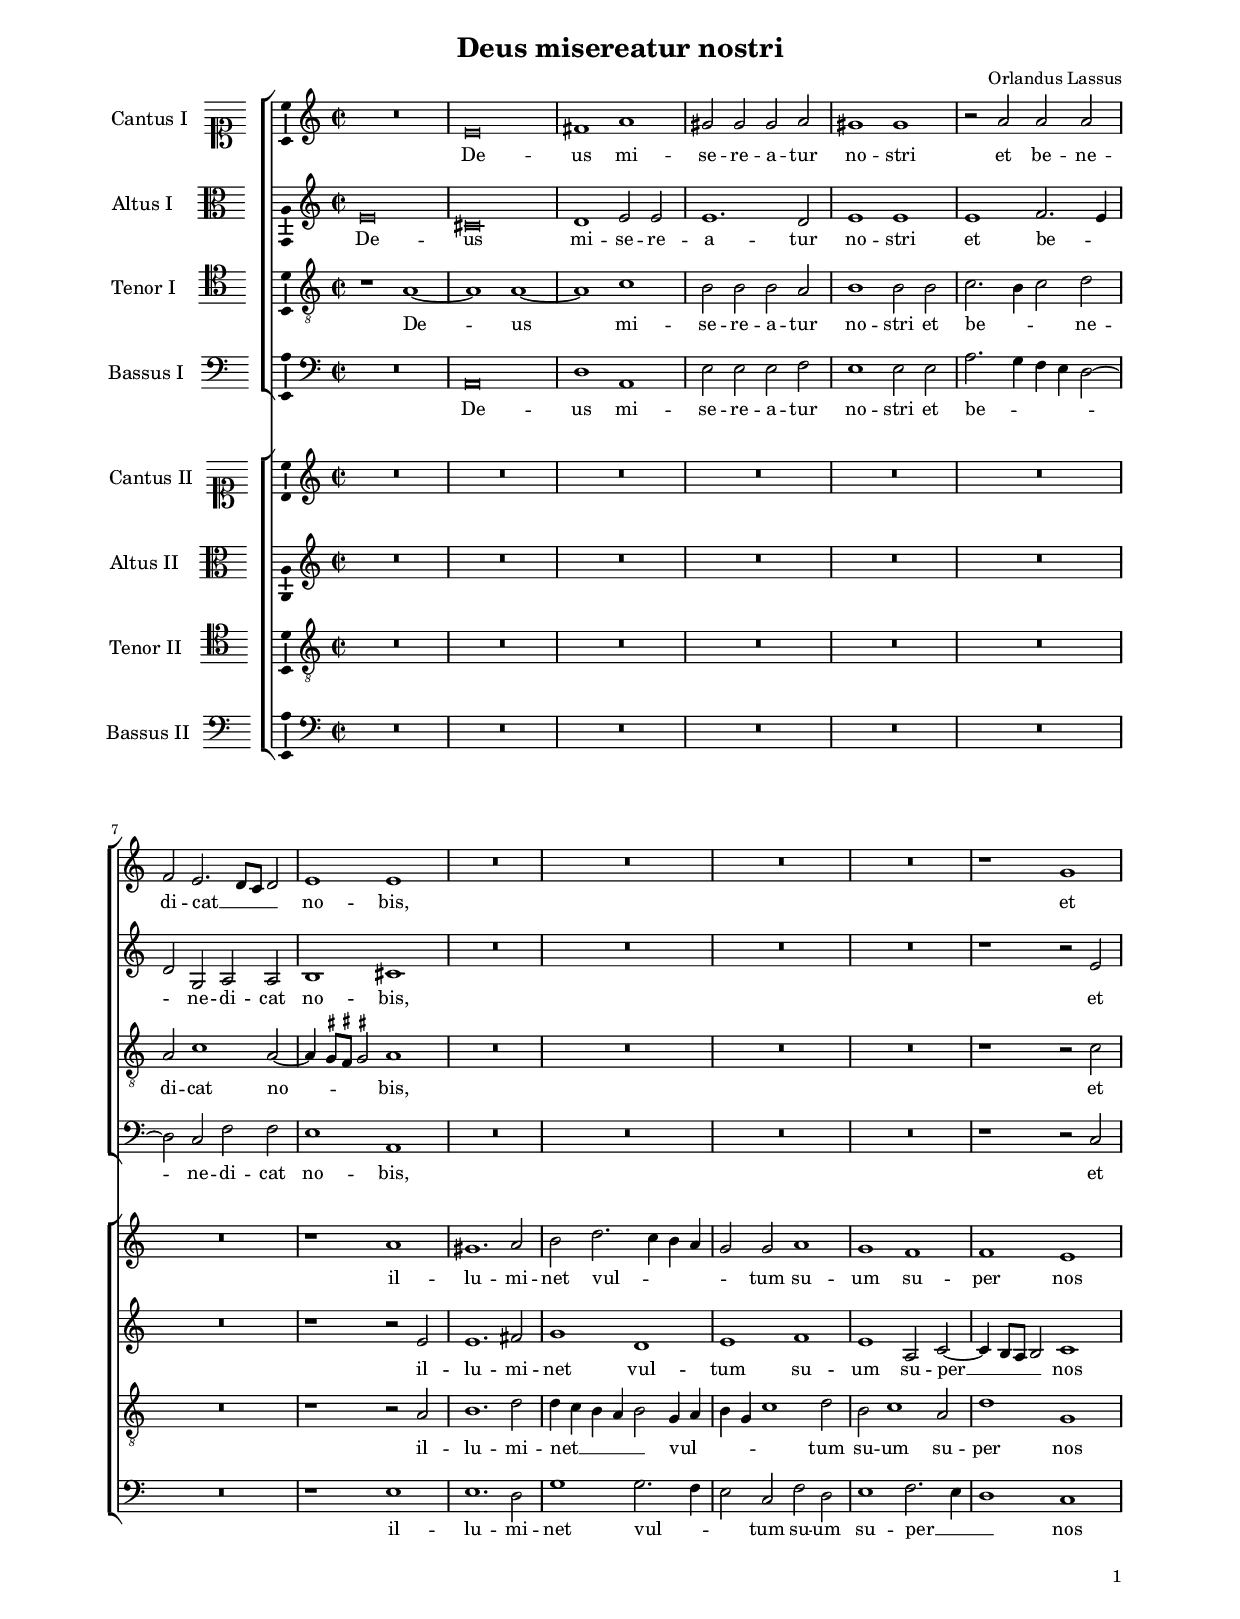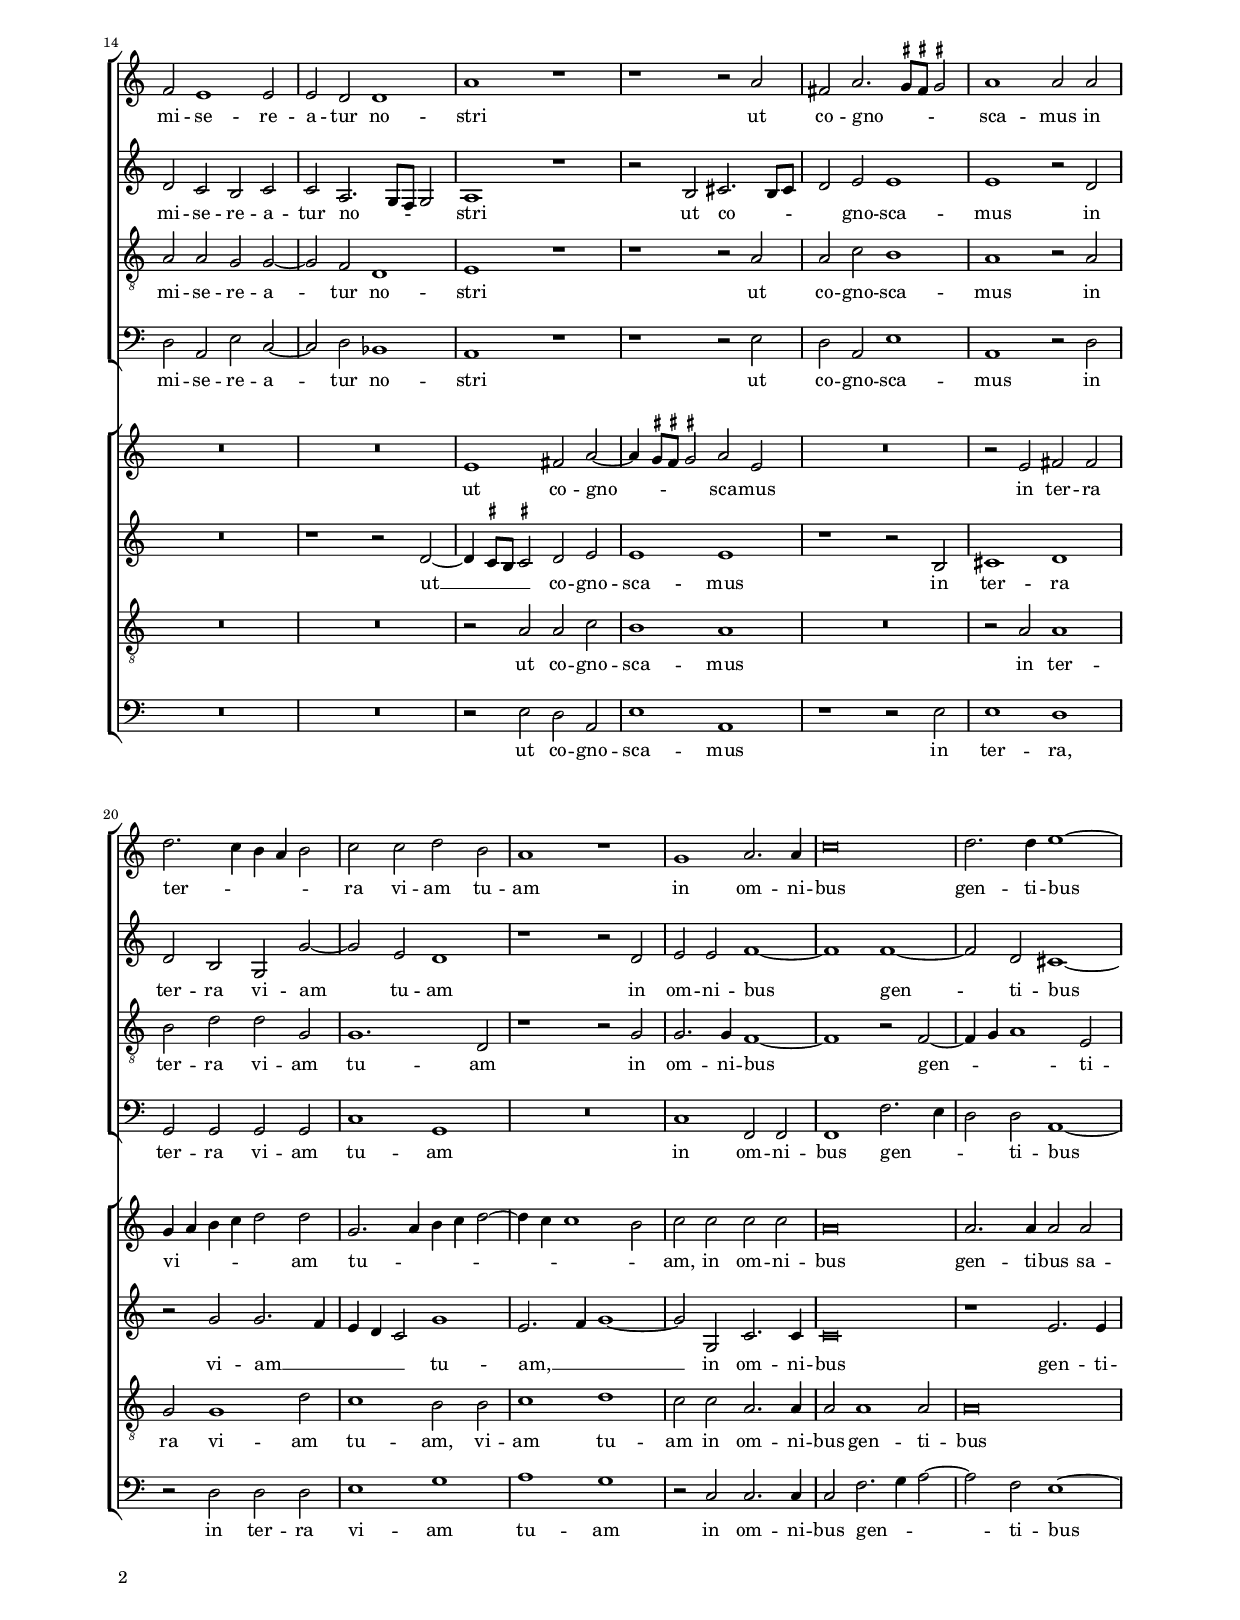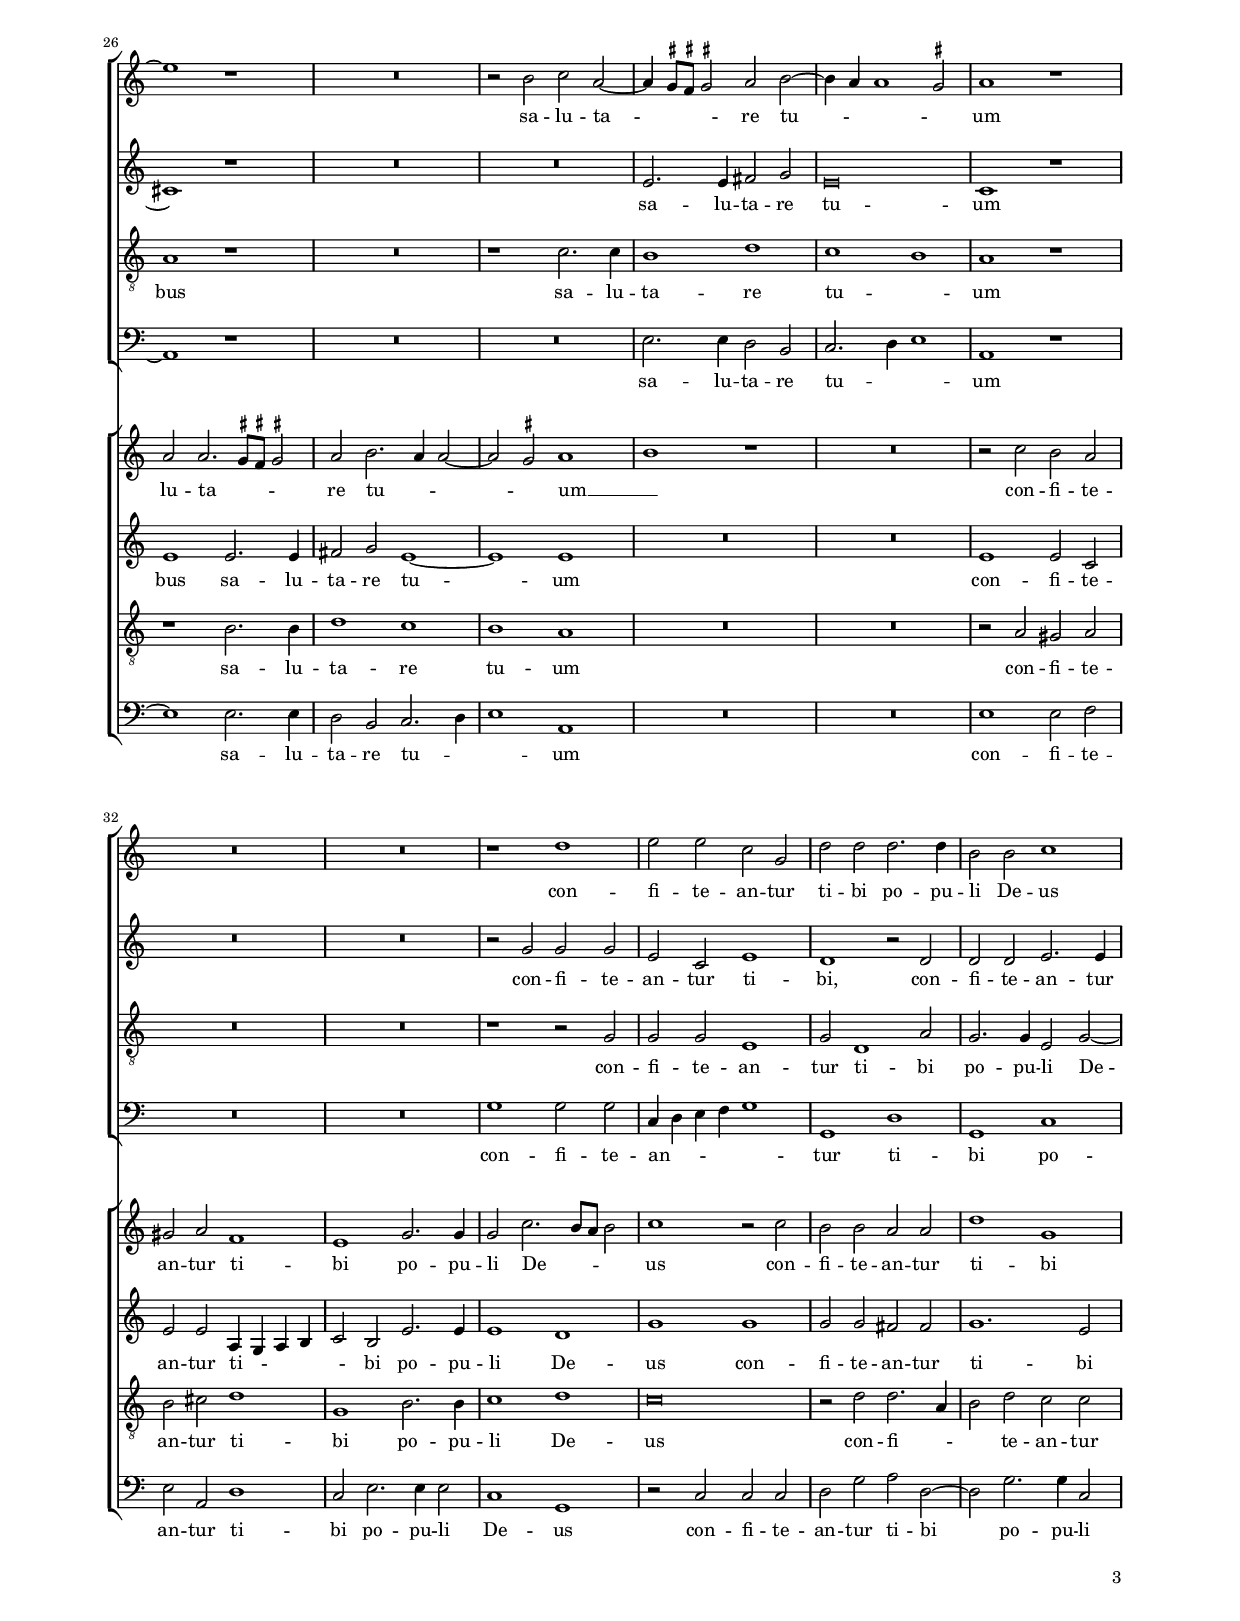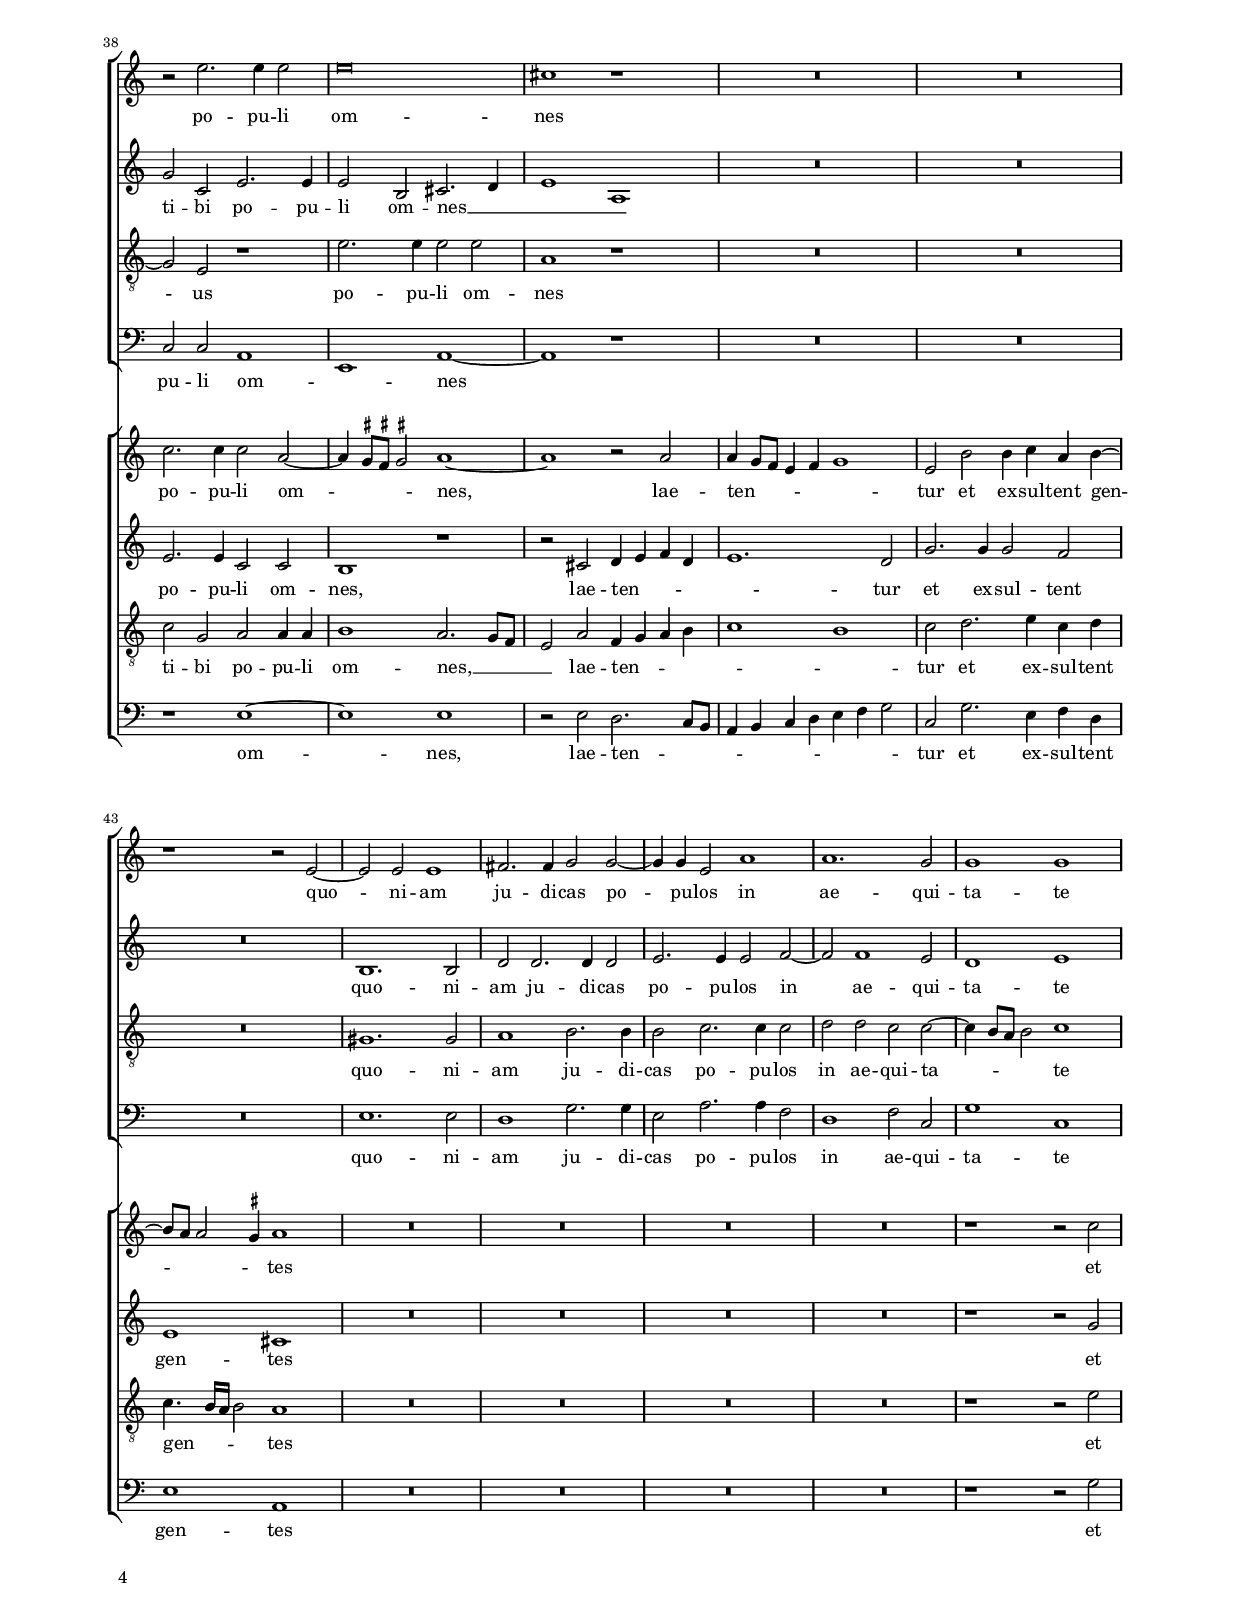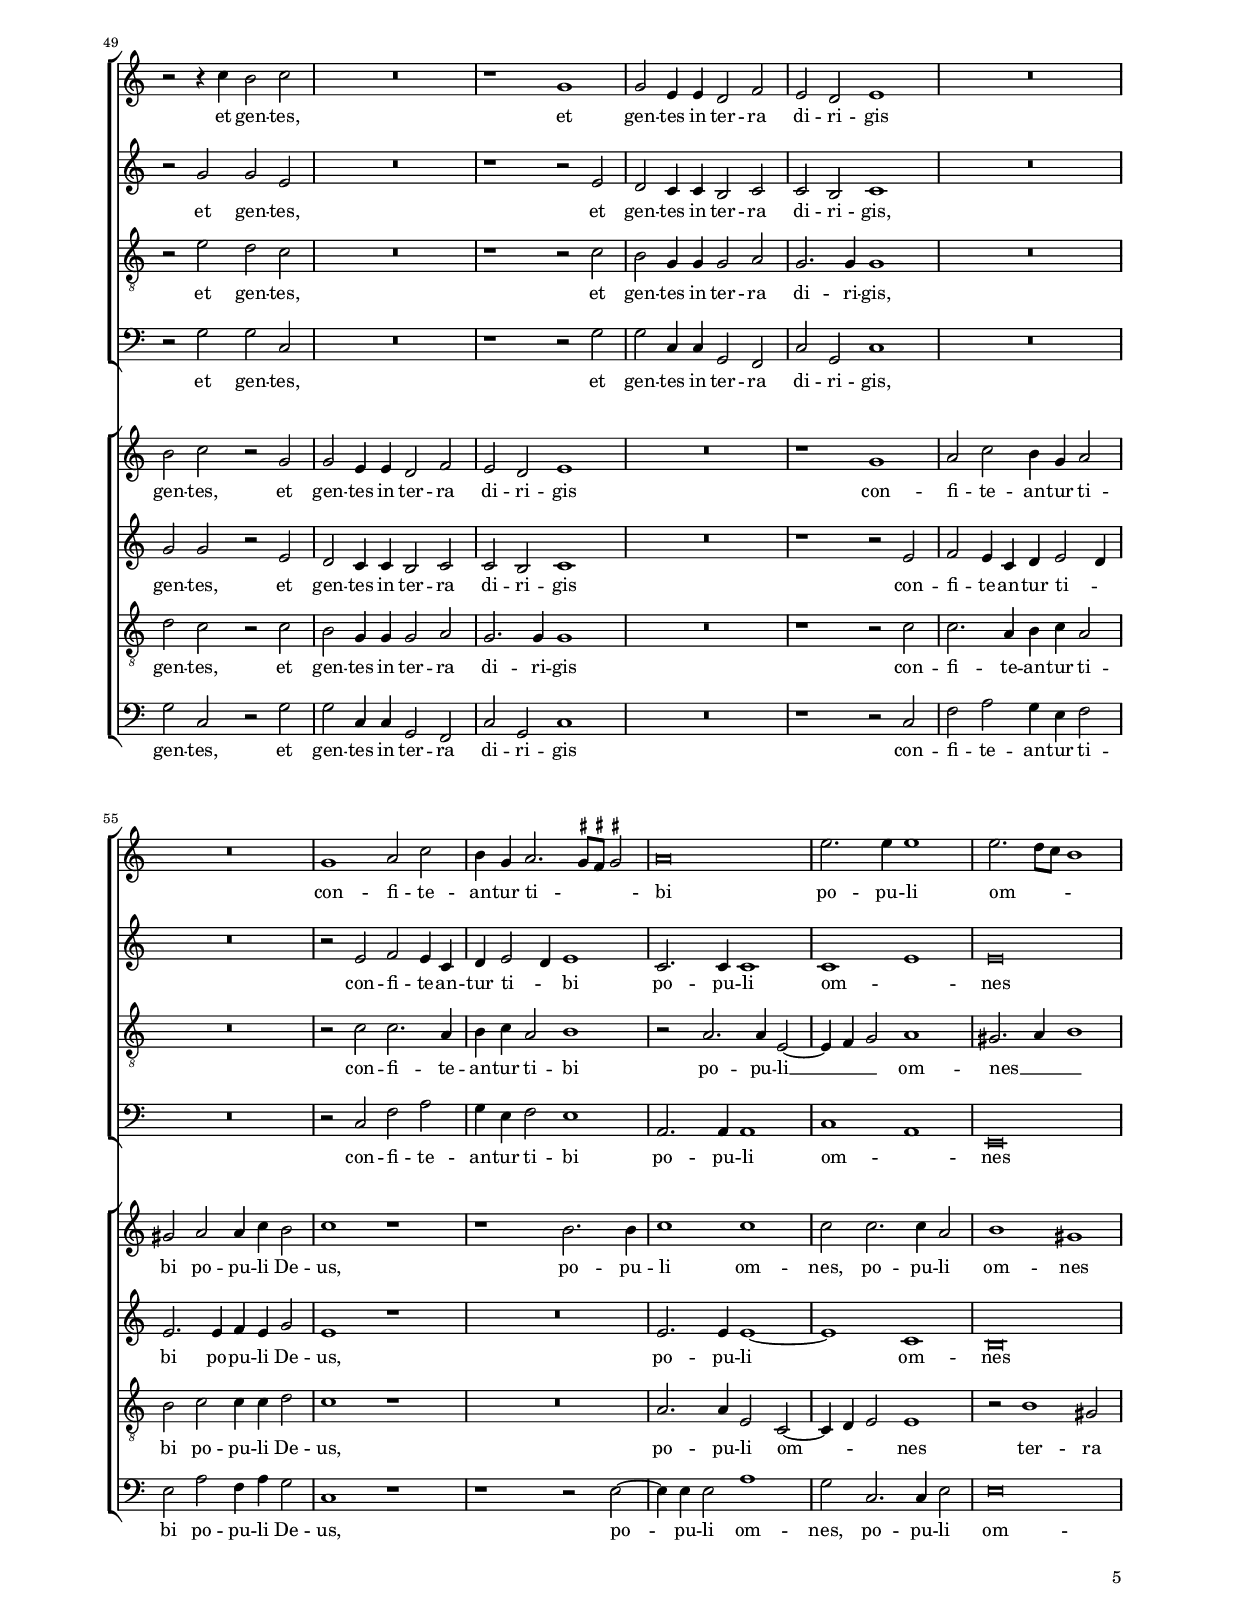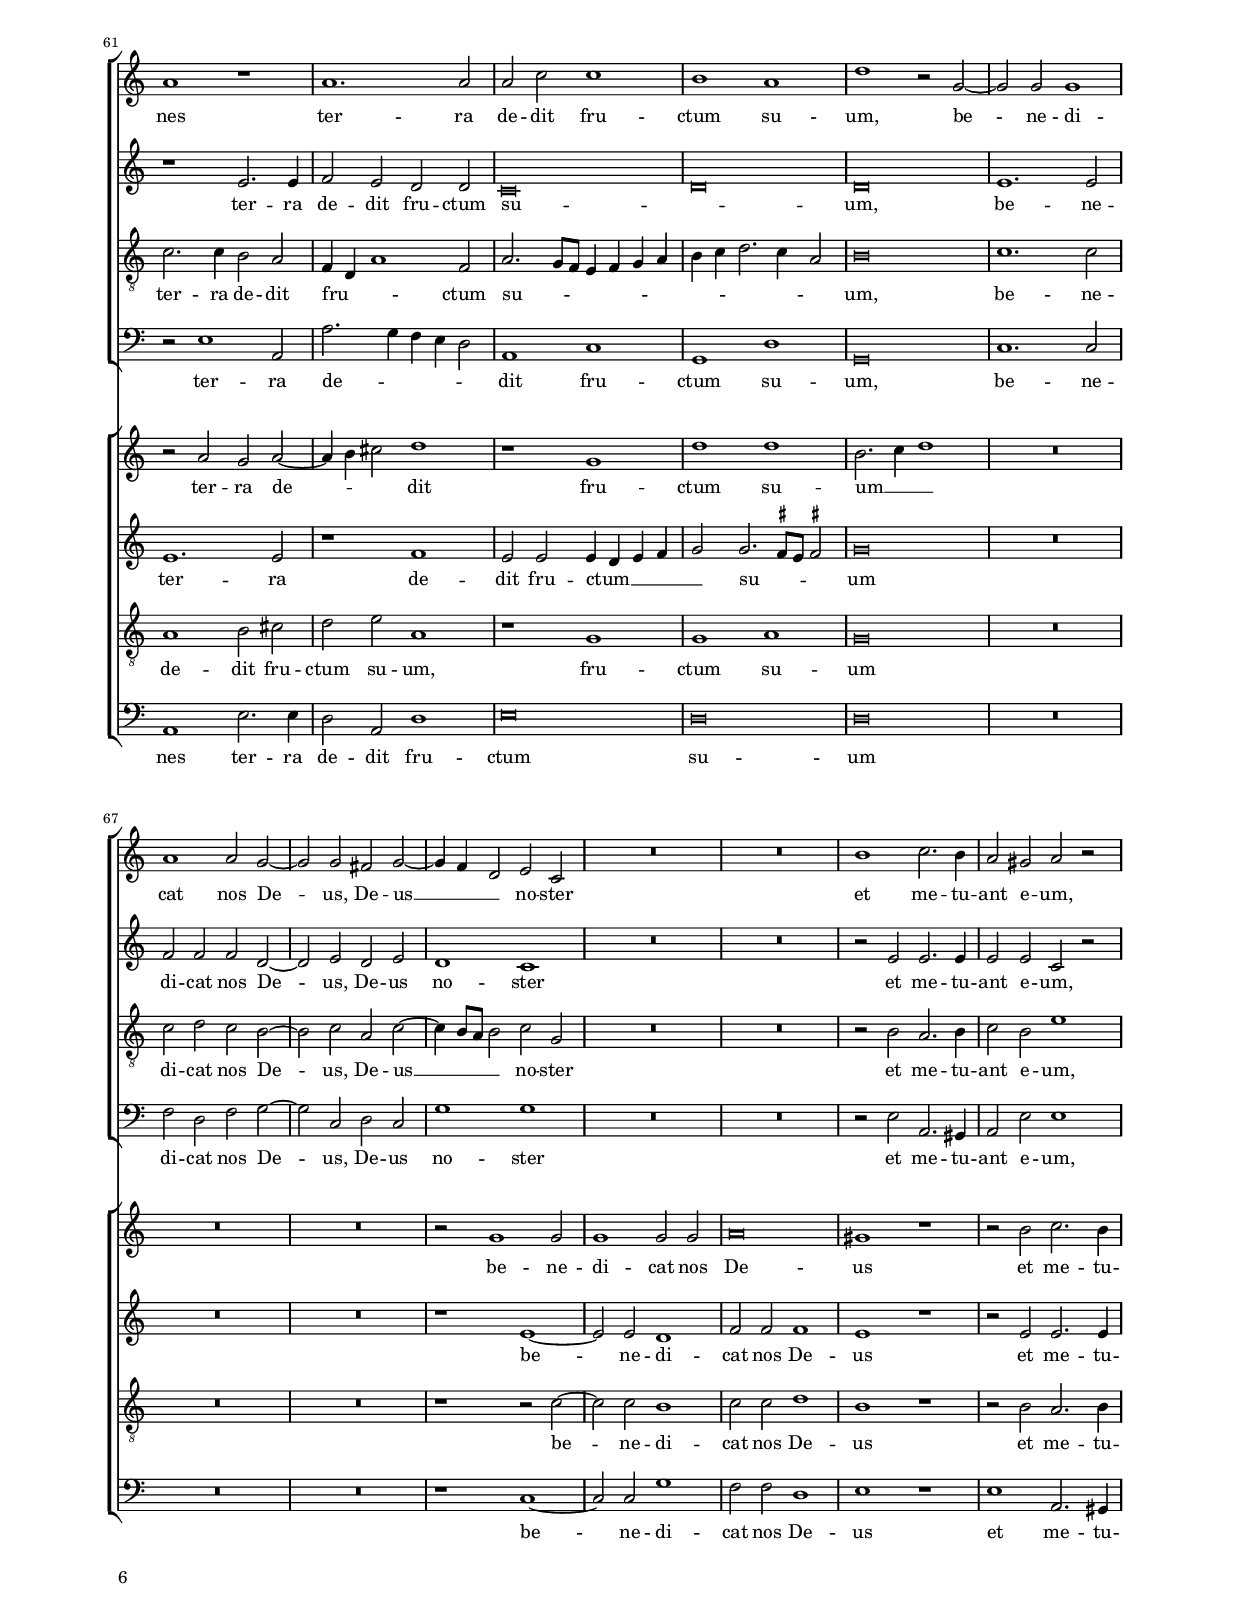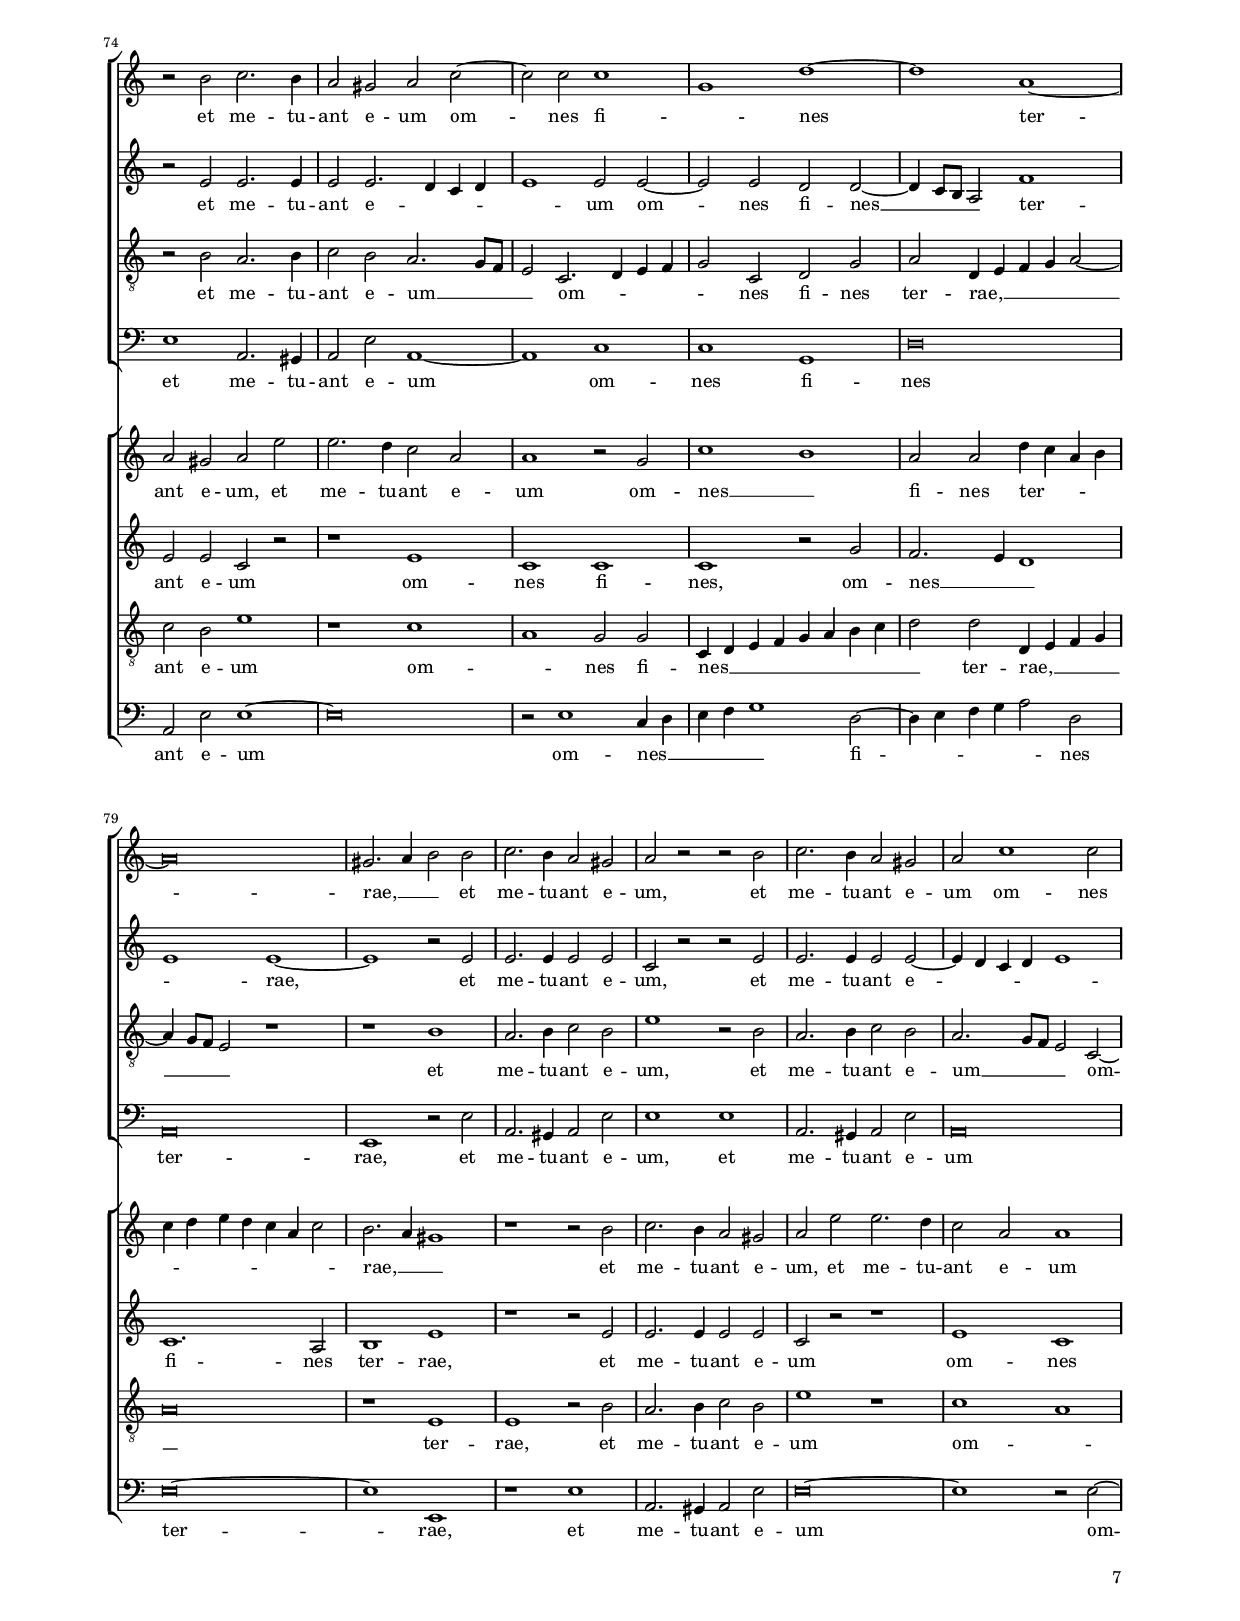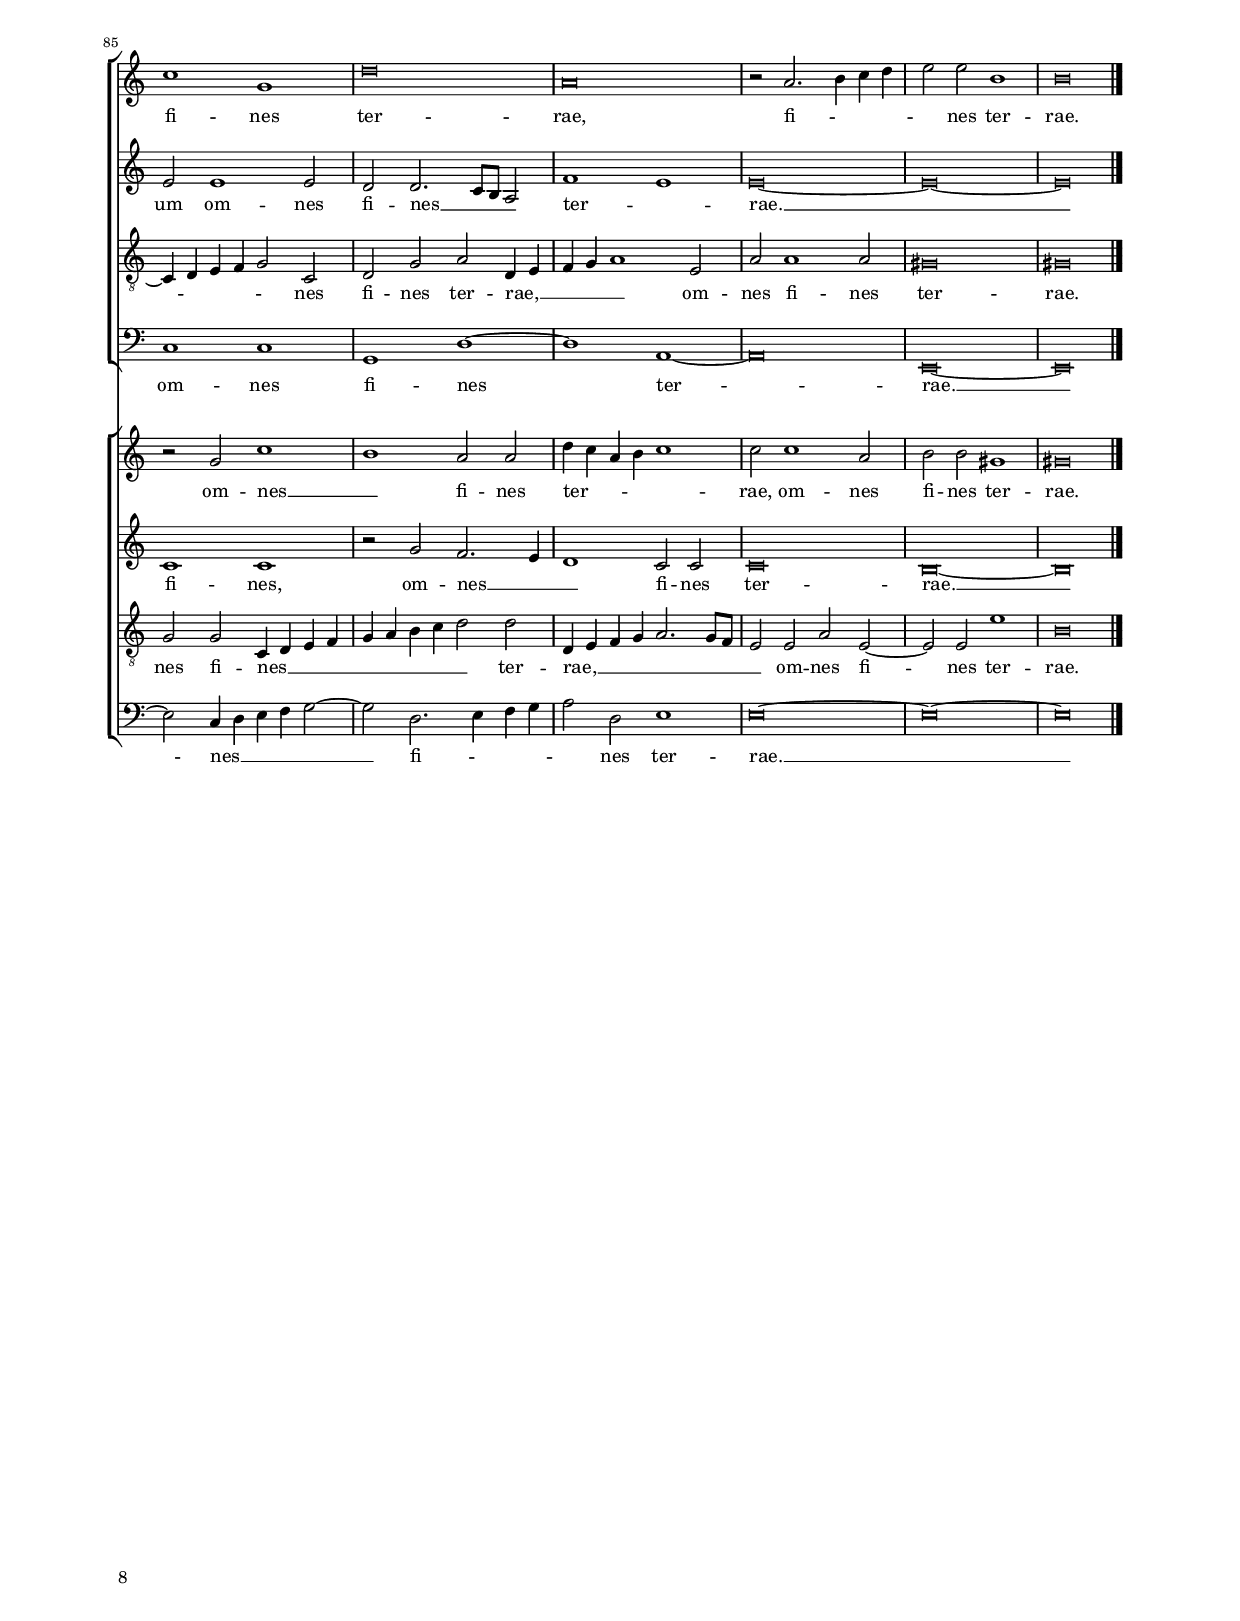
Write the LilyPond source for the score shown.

\header 
{
	title="Deus misereatur nostri"
	composer="Orlandus Lassus"
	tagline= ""
}

\version "2.22.0"
\include "deutsch.ly"
#(set-global-staff-size 15)
% #(set-default-paper-size "letter")
#(ly:set-option 'point-and-click #f)


\paper
	{
	top-margin = 2 \cm
	bottom-margin = 1.4 \cm
	left-margin = 2 \cm
	right-margin = 2 \cm
	print-page-number = ##f
	ragged-bottom = ##f
	ragged-last-bottom = ##t
%   systems-per-page = 2
%   page-count = 6
	system-system-spacing = #'((basic-distance . 18) (minimum-distance . 14) (padding . 7) (strechability . 250))
    oddFooterMarkup=\markup   \fill-line { "" \fromproperty #'page:page-number-string }
    evenFooterMarkup=\markup  \fill-line { \fromproperty #'page:page-number-string "" }
    last-bottom-spacing = #'((basic-distance . 12) (minimum-distance . 7) (padding . 4))
	}


global =  
	{
	\key c \major
	\time 2/2 \set Score.measureLength = #(ly:make-moment 2/1)
    \set Score.tempoHideNote = ##t
    \tempo 2 = 90
    \skip 1*2*90 \bar "|."
	}

	ficta = { \once \set suggestAccidentals = ##t }
	
	forget = #(define-music-function (music) (ly:music?) #{
	\accidentalStyle forget
	$music
	\accidentalStyle default
	#})

	
incipitcantusprimus = \markup { \score {
	{
	\set Staff.instrumentName = \markup { \fontsize #1 "Cantus I" }
	\key c \major
	\clef soprano
	s4 \bar ""
	}
	\layout  {
	raggedright = ##t
	indent = 1.8 \cm
	line-width = 2.6\cm
	\context { \Staff \remove Time_signature_engraver }
	\override Staff.Clef.Y-extent = #'(0 . 0)
	}} \hspace #1 }
      
incipitaltusprimus = \markup { \score {
	{
	\set Staff.instrumentName = \markup { \fontsize #1 "Altus I" }
	\key c \major
	\clef alto
	s4 \bar ""
	}
	\layout  {
	raggedright = ##t
	indent = 1.8 \cm
	line-width = 2.6\cm
	\context { \Staff \remove Time_signature_engraver }
	\override Staff.Clef.Y-extent = #'(0 . 0)
	}} \hspace #1 }
      
incipittenorprimus = \markup { \score {
	{
	\set Staff.instrumentName = \markup { \fontsize #1 "Tenor I" }
	\key c \major
	\clef tenor
	s4 \bar ""
	}
	\layout  {
	raggedright = ##t
	indent = 1.8 \cm
	line-width = 2.6\cm
	\context { \Staff \remove Time_signature_engraver }
	\override Staff.Clef.Y-extent = #'(0 . 0)
	}} \hspace #1 }


incipitbassusprimus = \markup { \score {
	{
	\set Staff.instrumentName = \markup { \fontsize #1 "Bassus I" }
	\key c \major
	\clef bass
	s4 \bar ""
	}
	\layout  {
	raggedright = ##t
	indent = 1.8 \cm
	line-width = 2.6\cm
	\context { \Staff \remove Time_signature_engraver }
	\override Staff.Clef.Y-extent = #'(0 . 0)
	}} \hspace #1 }

incipitcantussecundus = \markup { \score {
	{
	\set Staff.instrumentName = \markup { \fontsize #1 "Cantus II" }
	\key c \major
	\clef soprano
	s4 \bar ""
	}
	\layout  {
	raggedright = ##t
	indent = 1.8 \cm
	line-width = 2.6\cm
	\context { \Staff \remove Time_signature_engraver }
	\override Staff.Clef.Y-extent = #'(0 . 0)
	}} \hspace #1 }


incipitaltussecundus = \markup { \score {
	{
	\set Staff.instrumentName = \markup { \fontsize #1 "Altus II" }
	\key c \major
	\clef alto
	s4 \bar ""
	}
	\layout  {
	raggedright = ##t
	indent = 1.8 \cm
	line-width = 2.6\cm
	\context { \Staff \remove Time_signature_engraver }
	\override Staff.Clef.Y-extent = #'(0 . 0)
	}} \hspace #1 }


incipittenorsecundus = \markup { \score {
	{
	\set Staff.instrumentName = \markup { \fontsize #1 "Tenor II" }
	\key c \major
	\clef tenor
	s4 \bar ""
	}
	\layout  {
	raggedright = ##t
	indent = 1.8 \cm
	line-width = 2.6\cm
	\context { \Staff \remove Time_signature_engraver }
	\override Staff.Clef.Y-extent = #'(0 . 0)
	}} \hspace #1 }	


incipitbassussecundus = \markup { \score {
	{
	\set Staff.instrumentName = \markup { \fontsize #1 "Bassus II" }
	\key c \major
	\clef bass
	s4 \bar ""
	}
	\layout  {
	raggedright = ##t
	indent = 1.8 \cm
	line-width = 2.6\cm
	\context { \Staff \remove Time_signature_engraver }
	\override Staff.Clef.Y-extent = #'(0 . 0)
	}} \hspace #1 }

cantusprimus =  \relative c''
	{
	R\breve
	e,\breve
	fis1 a
	gis2 gis gis a
%5
	gis1 gis |
	r2 a a a
	f2 e2. d8 c d2
	e1 e
	R\breve
%10
	R\breve |
	R\breve
	R\breve
	r1 g
	f2 e1 e2
%15
	e2 d d1 |
        a'1 r
	r1 r2 a
	fis2 a2. \ficta gis8 \ficta fis! \ficta gis!2
	a1 a2 a
%20
	d2. c4 h a h2 |
	c2 c d h
	a1 r
	g1 a2. a4
	c\breve
%25
	d2.d4 e1~ |
	e1 r
	R\breve
	r2 h c a~
	a4 \ficta gis8 \ficta fis \ficta gis!2 a h~
%30
	h4 a a1 \ficta gis2 |
	a1 r
	R\breve
	R\breve
	r1 d
%35
	e2 e c g |
	d'2 d d2. d4
	h2 h c1
	r2 e2. e4 e2
	e\breve
%40
	cis1 r |
	R\breve
	R\breve
	r1 r2 e,~
	e2 e e1
%45
	fis2. fis4 g2 g~ |
	g4 g e2 a1
	a1. g2
	g1 g
	r2 r4 c h2 c
%50
	R\breve |
	r1 g
	g2 e4 e d2 f
	e2 d e1
	R\breve
%55
	R\breve |
	g1 a2 c
	h4 g a2. \ficta gis8 \ficta fis \ficta gis!2
	a\breve
	e'2. e4 e1
%60
	e2. d8 c h1 |
	a1 r
	a1. a2
	a2 c c1
	h1 a
%65
	d1 r2 g,~ |
	g2 g g1
	a1 a2 g~
	g2 g fis g~
	g4 f d2 e c
%70
	R\breve |
	R\breve
	h'1 c2. h4
	a2 gis a r
	r2 h c2. h4
%75
	a2 gis a c~ |
	c2 c c1
	g1 d'~
	d1 a~
	a\breve
%80
	gis2. a4 h2 h |
	c2. h4 a2 gis
	a2 r r h
	c2. h4 a2 gis
	a2 c1 c2
%85
	c1 g |
	d'\breve
	a\breve
	r2 a2. h4 c d
	e2 e h1
%90
	h\breve |
	}

altusprimus =  \relative c' 
        {
	e\breve
	cis\breve
	d1 e2 e
	e1. d2
%5
	e1 e |
	e1 f2. e4
	d2 g, a a
	h1 cis
	R\breve
%10
	R\breve |
	R\breve
	R\breve
	r1 r2 e
	d2 c h c
%15
	c2 a2. g8 f g2 |
	a1 r
	r2 h cis2. h8 cis
	d2 e e1
	e1 r2 d
%20
	d2 h g g'~ |
	g2 e d1
	r1 r2 d
	e2 e f1~
	f1 f~
%25
	f2 d cis1~ |
	cis1 r
	R\breve
	R\breve
	e2. e4 fis2 g
%30
	e\breve |
	c1 r
	R\breve
	R\breve
	r2 g' g g
%35
	e2 c e1 |
	d1 r2 d
	d2 d e2. e4
	g2 c, e2. e4
	e2 h cis2. d4
%40
	e1 a, |
	R\breve
	R\breve
	R\breve
	h1. h2
%45
	d2 d2. d4 d2 |
	e2. e4 e2 f~
	f2 f1 e2
	d1 e
	r2 g g e
%50
	R\breve |
	r1 r2 e
	d2 c4 c h2 c
	c2 h c1
	R\breve
%55
	R\breve |
	r2 e f e4 c
	d4 e2 d4 e1
	c2. c4 c1
	c1 e
%60
	e\breve |
	r1 e2. e4
	f2 e d d
	c\breve
	d\breve
%65
	d\breve |
	e1. e2
	f2 f f d~
	d2 e d e
	d1 c
%70
	R\breve |
	R\breve
	r2 e e2. e4
	e2 e c r
	r2 e e2. e4
%75
	e2 e2. d4 c d |
	e1 e2 e~
	e2 e d d~
	d4 c8 h a2 f'1
	e1 e~
%80
	e1 r2 e |
	e2. e4 e2 e
	c2 r r e
	e2. e4 e2 e~
	e4 d c d e1
%85
	e2 e1 e2 |
	d2 d2. c8 h a2
	f'1 e
	e\breve~
	e\breve~
%90
	e\breve |
	}

tenorprimus =  \relative c' 
	{
	r1 a~
	a1 a~
	a1 c
	h2 h h a
%5
	h1 h2 h |
	c2. h4 c2 d
	a2 c1 a2~
	a4 \ficta gis8 \ficta fis \ficta gis!2 a1
	R\breve
%10
	R\breve |
	R\breve
	R\breve
	r1 r2 c
	a2 a g g~
%15
	g2 f d1 |
	e1 r
	r1 r2 a
	a2 c h1
	a1 r2 a
%20
	h2 d d g, |
	g1. d2
	r1 r2 g
	g2. g4 f1~
	f1 r2 f~
%25
	f4 g a1 e2 |
	a1 r
	R\breve
	r1 c2. c4
	h1 d
%30
	c1 h |
	a1 r
	R\breve
	R\breve
	r1 r2 g
%35
	g2 g e1 |
	g2 d1 a'2
	g2. g4 e2 g~
	g2 e r1
        e'2. e4 e2 e
%40
	a,1 r |
	R\breve
	R\breve
	R\breve
	gis1. gis2
%45
	a1 h2. h4 |
	h2 c2. c4 c2
	d2 d c c~
	c4 h8 a h2 c1
	r2 e d c
%50
	R\breve |
	r1 r2 c
	h2 g4 g g2 a
	g2. g4 g1
	R\breve
%55
	R\breve |
	r2 c c2. a4
	h4 c a2 h1
	r2 a2. a4 e2~
	e4 f g2 a1
%60
	gis2. a4 h1 |
	c2. c4 h2 a
	f4 d a'1 f2
	a2. g8 f e4 f g a
	h4 c d2. c4 a2
%65
	h\breve |
	c1. c2
	c2 d c h~
	h2 c a c~
	c4 h8 a h2 c g
%70
	R\breve |
	R\breve
	r2 h a2. h4
	c2 h e1
	r2 h a2. h4
%75
	c2 h a2. g8 f |
	e2 c2. d4 e f
	g2 c, d g
	a2 d,4 e f g a2~
	a4 g8 f e2 r1
%80
	r1 h' |
	a2. h4 c2 h
	e1 r2 h
	a2. h4 c2 h
	a2. g8 f e2 c~
%85
	c4 d e f g2 c, |
	d2 g a d,4 e
	f4 g a1 e2
	a2 a1 a2
	gis\breve
%90
	gis\breve |
	}

bassusprimus  =  \relative c 
	{
	R\breve
	a\breve
	d1 a
	e'2 e e f
%5
	e1 e2 e |
	a2. g4 f e d2~
	d2 c f f
	e1 a,
	R\breve
%10
	R\breve |
	R\breve
	R\breve
	r1 r2 c
	d2 a e' c~
%15
	c2 d b1 |
	a1 r
	r1 r2 e'
	d2 a e'1
	a,1 r2 d
%20
	g,2 g g g |
	c1 g
	R\breve
	c1 f,2 f
	f1 f'2. e4
%25
	d2 d a1~ |
	a1 r
	R\breve
	R\breve
	e'2. e4 d2 h
%30
	c2. d4 e1 |
	a,1 r
	R\breve
	R\breve
	g'1 g2 g
%35
	c,4 d e f g1 |
	g,1 d'
	g,1 c
	c2 c a1
	e1 a~
%40
	a1 r |
	R\breve
	R\breve
	R\breve
	e'1. e2
%45
	d1 g2. g4 |
	e2 a2. a4 f2
	d1 f2 c
	g'1 c,
	r2 g' g c,
%50
	R\breve |
	r1 r2 g'
	g2 c,4 c g2 f
	c'2 g c1
	R\breve
%55
	R\breve |
	r2 c f a
	g4 e f2 e1
	a,2. a4 a1
	c1 a
%60
	e\breve |
	r2 e'1 a,2
	a'2. g4 f e d2
	a1 c
	g1 d'
%65
	g,\breve |
	c1. c2
	f2 d f g~
	g2 c, d c
	g'1 g
%70
	R\breve |
	R\breve
	r2 e a,2. gis4
	a2 e' e1
	e1 a,2. gis4
%75
	a2 e' a,1~ |
	a1 c
	c1 g
	d'\breve
	a\breve
%80
	e1 r2 e' |
	a,2. gis4 a2 e'
	e1 e
	a,2. gis4 a2 e'
	a,\breve
%85
	c1 c |
	g1 d'~
	d1 a~
	a\breve
	e\breve~
%90
	e\breve |
	}

cantussecundus =  \relative c''
	{
	R\breve
	R\breve
	R\breve
	R\breve
%5
	R\breve |
	R\breve
	R\breve
	r1 a
	gis1. a2
%10
	h2 d2. c4 h a |
	g2 g a1
	g1 f
	f1 e
	R\breve
%15
	R\breve |
	e1 fis2 a~
	a4 \ficta gis8 \ficta fis \ficta gis!2 a e
	R\breve
	r2 e fis fis
%20
	g4 a h c d2 d |
	g,2. a4 h c d2~
	d4 c c1 h2
	c2 c c c
	a\breve
%25
	a2. a4 a2 a |
	a2 a2. \ficta gis8 \ficta fis \ficta gis!2
	a2 h2. a4 a2~
	a2 \ficta gis a1
	h1 r
%30
	R\breve |
	r2 c h a 
	gis2 a f1
	e1 g2. g4
	g2 c2. h8 a h2
%35
	c1 r2 c |
	h2 h a a
	d1 g,
	c2. c4 c2 a~
	a4 \ficta gis8 \ficta fis \ficta gis!2 a1~
%40
	a1 r2 a |
	a4 g8 f e4 f g1
	e2 h' h4 c a h~
	h8 a a2 \ficta gis4 a1
	R\breve
%45
	R\breve |
	R\breve
	R\breve
	r1 r2 c
	h2 c r g
%50
	g2 e4 e d2 f |
	e2 d e1
	R\breve
	r1 g
	a2 c h4 g a2
%55
	gis2 a a4 c h2 |
	c1 r
	r1 h2. h4
	c1 c
	c2 c2. c4 a2
%60
	h1 gis |
	r2 a g a~
	a4 h cis2 d1
	r1 g,
	d'1 d
%65
	h2. c4 d1 |
	R\breve
	R\breve
	R\breve
	r2 g,1 g2
%70
	g1 g2 g |
	a\breve
	gis1 r
	r2 h c2. h4
	a2 gis a e'
%75
	e2. d4 c2 a |
	a1 r2 g
	c1 h
	a2 a d4 c a h
	c4 d e d c a c2
%80
	h2. a4 gis1 |
	r1 r2 h
	c2. h4 a2 gis
	a2 e' e2. d4
	c2 a a1
%85
	r2 g c1 |
	h1 a2 a
	d4 c a h c1
	c2 c1 a2
	h2 h gis1
%90
	gis\breve |
	}

altussecundus =  \relative c'
	{
	R\breve
	R\breve
	R\breve
	R\breve
%5
	R\breve |
	R\breve
	R\breve
	r1 r2 e
	e1. fis2
%10
	g1 d |
	e1 f
	e1 a,2 c~
	c4 h8 a h2 c1
	R\breve
%15
	r1 r2 d~ |
	d4 \ficta cis8 h \ficta cis!2 d e
	e1 e
	r1 r2 h
	cis1 d
%20
	r2 g g2. f4 |
	e4 d c2 g'1
	e2. f4 g1~
	g2 g, c2. c4
	c\breve
%25
	r1 e2. e4 |
	e1 e2. e4
	fis2 g e1~
	e1 e
	R\breve
%30
	R\breve |
	e1 e2 c
	e2 e a,4 g a h
	c2 h e2. e4
	e1 d
%35
	g1 g |
	g2 g fis fis
	g1. e2
	e2. e4 c2 c
	h1 r
%40
	r2 cis d4 e f d |
	e1. d2
	g2. g4 g2 f
	e1 cis
	R\breve
%45
	R\breve |
	R\breve
	R\breve
	r1 r2 g'
	g2 g r e
%50
	d2 c4 c h2 c |
	c2 h c1
	R\breve
	r1 r2 e
	f2 e4 c d e2 d4
%55
	e2. e4 f e g2 |
	e1 r
	R\breve
	e2. e4 e1~
	e1 c
%60
	h\breve |
	e1. e2
	r1 f
	e2 e e4 d e f
	g2 g2. \ficta fis8 e \ficta fis!2
%65
	g\breve |
	R\breve
	R\breve
	R\breve
	r1 e~
%70
	e2 e d1 |
	f2 f f1
	e1 r
	r2 e e2. e4
	e2 e c r
%75
	r1 e |
	c1 c
	c1 r2 g'
	f2. e4 d1
	c1. a2
%80
	h1 e |
	r1 r2 e
	e2. e4 e2 e
	c2 r r1
	e1 c
%85
	c1 c |
	r2 g' f2. e4
	d1 c2 c
	c\breve
	h\breve~
%90
	h\breve |
      }

tenorsecundus =  \relative c'
	{
	R\breve
	R\breve
	R\breve
	R\breve
%5
	R\breve |
	R\breve
	R\breve
	r1 r2 a
	h1. d2
%10
	d4 c h a h2 g4 a |
	h4 g c1 d2
	h2 c1 a2
	d1 g,
	R\breve
%15
	R\breve |
	r2 a a c
	h1 a
	R\breve
	r2 a a1
%20
	g2 g1 d'2 |
	c1 h2 h
	c1 d
	c2 c a2. a4
	a2 a1 a2
%25
	a\breve |
	r1 h2. h4
	d1 c
	h1 a
	R\breve
%30
	R\breve |
	r2 a gis a
	h2 cis d1
	g,1 h2. h4
	c1 d
%35
	c\breve |
	r2 d d2. a4
	h2 d c c
	c2 g a a4 a
	h1 a2. g8 f
%40
	e2 a f4 g a h |
	c1 h
	c2 d2. e4 c d
	c4. h16 a h2 a1
	R\breve
%45
	R\breve |
	R\breve
	R\breve
	r1 r2 e'
	d2 c r c
%50
	h2 g4 g g2 a |
	g2. g4 g1
	R\breve
	r1 r2 c
	c2. a4 h c a2
%55
	h2 c c4 c d2 |
	c1 r
	R\breve
	a2. a4 e2 c~
	c4 d e2 e1
%60
	r2 h'1 gis2 |
	a1 h2 cis
	d2 e a,1
	r1 g
	g1 a
%65
	g\breve |
	R\breve
	R\breve
	R\breve
	r1 r2 c~
%70
	c2 c h1 |
	c2 c d1
	h1 r
	r2 h a2. h4
	c2 h e1
%75
	r1 c |
	a1 g2 g
	c,4 d e f g a h c
	d2 d d,4 e f g
	a\breve
%80
	r1 e |
	e1 r2 h'
	a2. h4 c2 h
	e1 r
	c1 a
%85
	g2 g c,4 d e f |
	g4 a h c d2 d
	d,4 e f g a2. g8 f
	e2 e a e~
	e2 e e'1
%90
	h\breve |
	}

bassussecundus =  \relative c
	{
	R\breve
	R\breve
	R\breve
	R\breve
%5
	R\breve |
	R\breve
	R\breve
	r1 e
	e1. d2
%10
	g1 g2. f4 |
	e2 c f d
	e1 f2. e4
	d1 c
	R\breve
%15
	R\breve |
	r2 e d a
	e'1 a,
	r1 r2 e'
	e1 d
%20
	r2 d d d |
	e1 g
	a1 g
	r2 c, c2. c4
	c2 f2. g4 a2~
%25
	a2 f e1~ |
	e1 e2. e4
	d2 h c2. d4
	e1 a,
	R\breve
%30
	R\breve |
	e'1 e2 f
	e2 a, d1
	c2 e2. e4 e2
	c1 g
%35
	r2 c c c |
	d2 g a d,~
	d2 g2. g4 c,2
	r1 e~
	e1 e
%40
	r2 e d2. c8 h |
	a4 h c d e f g2
	c,2 g'2. e4 f d
	e1 a,
	R\breve
%45
	R\breve |
	R\breve
	R\breve
	r1 r2 g'
	g2 c, r g'
%50
	g2 c,4 c g2 f |
	c'2 g c1
	R\breve
	r1 r2 c
	f2 a g4 e f2
%55
	e2 a f4 a g2 |
	c,1 r
	r1 r2 e~
	e4 e e2 a1
	g2 c,2. c4 e2
%60
	e\breve |
	a,1 e'2. e4
	d2 a d1
	e\breve
	d\breve
%65
	d\breve |
	R\breve
	R\breve
	R\breve
	r1 c~
%70
        c2 c g'1 |	
	f2 f d1
	e1 r
	e1 a,2. gis4
	a2 e' e1~
%75
	e\breve |
	r2 e1 c4 d
	e4 f g1 d2~
	d4 e f g a2 d,
	e\breve~
%80
	e1 e, |
	r1 e'
	a,2. gis4 a2 e'
	e\breve~
	e1 r2 e~
%85
	e2 c4 d e f g2~ |
	g2 d2. e4 f g
	a2 d, e1
	e\breve~
	e\breve~
%90
	e\breve |
	}


lyricscantusprimus = \lyricmode {
	De -- us mi -- se -- re -- a -- tur no -- stri et be -- ne -- di -- cat __ _ _ _ no -- bis,
        et mi -- se -- re -- a -- tur no -- stri
        ut co -- gno -- _ _ _ sca -- mus in ter -- _ _ _ _ ra vi -- am tu -- am
        in om -- ni -- bus gen -- ti -- bus
        sa -- lu -- ta -- _ _ _ re tu -- _ _ _ um
        con -- fi -- te -- an -- tur ti -- bi po -- pu -- li De -- us
        po -- pu -- li om -- nes
        quo -- ni -- am ju -- di -- cas po -- pu -- los in ae -- qui -- ta -- te
        et gen -- tes,
        et gen -- tes in ter -- ra di -- ri -- gis
        con -- fi -- te -- an -- tur ti -- _ _ _ bi po -- pu -- li om -- _ _ _ nes
        ter -- ra de -- dit fru -- ctum su -- um,
        be -- ne -- di -- cat nos De -- us, De -- us __ _ _ no -- ster
        et me -- tu -- ant e -- um,
        et me -- tu -- ant e -- um om -- nes fi -- _ nes ter -- rae, __ _ _
        et me -- tu -- ant e -- um,
        et me -- tu -- ant e -- um om -- nes fi -- nes ter -- rae,
        fi --  _ _ _ _ nes ter -- rae.
	}


lyricsaltusprimus = \lyricmode {
	De -- us mi -- se -- re -- a -- tur no -- stri et be -- _ _ ne -- di -- cat no -- bis,
        et mi -- se -- re -- a -- tur no -- _ _ _ stri
        ut co -- _ _ _ gno -- sca -- mus in ter -- ra vi -- am tu -- am
        in om -- ni -- bus gen -- ti -- bus
        sa -- lu -- ta -- re tu -- um
        con -- fi -- te -- an -- tur ti -- bi,
        con -- fi -- te -- an -- tur ti -- bi po -- pu -- li om -- nes __ _ _ _
        quo -- ni -- am ju -- di -- cas po -- pu -- los in ae -- qui -- ta -- te
        et gen -- tes,
        et gen -- tes in ter -- ra di -- ri -- gis,
        con -- fi -- te -- an -- tur ti -- _ bi po -- pu -- li om -- _ nes
        ter -- ra de -- dit fru -- ctum su -- _ um,
        be -- ne -- di -- cat nos De -- us, De -- us no -- ster
        et me -- tu -- ant e -- um,
        et me -- tu -- ant e -- _ _ _ _ um om -- nes fi -- nes __ _ _ _ ter -- _ rae,
        et me -- tu -- ant e -- um,
        et me -- tu -- ant e -- _ _ _ _ um om -- nes fi -- nes __ _ _ _ ter -- _ rae. __
	}


lyricstenorprimus = \lyricmode {
	De -- us mi -- se -- re -- a -- tur no -- stri et be -- _ _ ne -- di -- cat no -- _ _ _ bis,
        et mi -- se -- re -- a -- tur no -- stri
        ut co -- gno -- sca -- mus in ter -- ra vi -- am tu -- am
        in om -- ni -- bus gen -- _ _ ti -- bus
        sa -- lu -- ta -- re tu -- _ um
        con -- fi -- te -- an -- tur ti -- bi po -- pu -- li De -- us
        po -- pu -- li om -- nes
        quo -- ni -- am ju -- di -- cas po -- pu -- los in ae -- qui -- ta -- _ _ _ te
        et gen -- tes,
        et gen -- tes in ter -- ra di -- ri -- gis,
        con -- fi -- te -- an -- tur ti -- bi po -- pu -- li __ _ _ om -- nes __ _ _
        ter -- ra de -- dit fru -- _ _ ctum su -- _ _ _ _ _ _ _ _ _ _ _ um,
        be -- ne -- di -- cat nos De -- us, De -- us __ _ _ _ no -- ster
        et me -- tu -- ant e -- um,
        et me -- tu -- ant e -- um __ _ _ _ om -- _ _ _ _ nes fi -- nes ter -- rae, __ _ _ _ _ _ _ _
        et me -- tu -- ant e -- um,
        et me -- tu -- ant e -- um __ _ _ _ om -- _ _ _ _ nes fi -- nes ter -- rae, __ _ _ _ _
        om -- nes fi --  nes ter -- rae.
	}


lyricsbassusprimus = \lyricmode {
	De -- us mi -- se -- re -- a -- tur no -- stri et be -- _ _ _ _ ne -- di -- cat no -- bis,
        et mi -- se -- re -- a -- tur no -- stri
        ut co -- gno -- sca -- mus in ter -- ra vi -- am tu -- am
        in om -- ni -- bus gen -- _ _ ti -- bus
        sa -- lu -- ta -- re tu -- _ _ um
        con -- fi -- te -- an -- _ _ _ _ tur ti -- bi po -- pu -- li om --  _ nes
        quo -- ni -- am ju -- di -- cas po -- pu -- los in ae -- qui -- ta -- te
        et gen -- tes,
        et gen -- tes in ter -- ra di -- ri -- gis,
        con -- fi -- te -- an -- tur ti -- bi po -- pu -- li om -- _ nes
        ter -- ra de -- _ _ _ _ dit fru -- ctum su -- um,
        be -- ne -- di -- cat nos De -- us, De -- us no -- ster
        et me -- tu -- ant e -- um,
        et me -- tu -- ant e -- um om -- nes fi -- nes ter -- rae,
        et me -- tu -- ant e -- um,
        et me -- tu -- ant e -- um om -- nes fi -- nes ter -- rae. __
	}


lyricscantussecundus = \lyricmode {
	il -- lu -- mi -- net vul -- _ _ _ _ tum su -- um su -- per nos
        ut co -- gno -- _ _ _ sca -- mus in ter -- ra vi -- _ _ _ _ am tu -- _ _ _ _ _ _ _ am,
        in om -- ni -- bus gen -- ti -- bus
        sa -- lu -- ta -- _ _ _ re tu -- _ _ _ um __ _
        con -- fi -- te -- an -- tur ti -- bi po -- pu -- li De -- _ _ _ us
        con -- fi -- te -- an -- tur ti -- bi po -- pu -- li om -- _ _ _ nes,
        lae -- ten -- _ _ _ _ _ tur et ex -- sul -- tent gen -- _ _ _ tes
        et gen -- tes,
        et gen -- tes in ter -- ra di -- ri -- gis
        con -- fi -- te -- an -- tur ti -- bi po -- pu -- li De -- us,
        po -- pu -- li om -- nes,
        po -- pu -- li om -- nes
        ter -- ra de -- _ _ dit fru -- ctum su -- um __ _ _
        be -- ne -- di -- cat nos De -- us
        et me -- tu -- ant e -- um,
        et me -- tu -- ant e -- um om -- nes __ _ fi -- nes ter -- _ _ _ _ _ _ _ _ _ _ rae, __ _ _
        et me -- tu -- ant e -- um,
        et me -- tu -- ant e -- um om -- nes __ _ fi -- nes ter -- _ _ _ _ rae,
        om -- nes fi -- nes ter -- rae.
	}


lyricsaltussecundus = \lyricmode {
	il -- lu -- mi -- net vul -- tum su -- um su -- per __ _ _ _ nos
        ut __ _ _ _ co -- gno -- sca -- mus in ter -- ra vi -- am __ _ _ _ _ tu -- am, __ _ _
        in om -- ni -- bus gen -- ti -- bus
        sa -- lu -- ta -- re tu -- um
        con -- fi -- te -- an -- tur ti -- _ _ _ _ bi po -- pu -- li De -- us
        con -- fi -- te -- an -- tur ti -- bi po -- pu -- li om -- nes,
        lae -- ten -- _ _ _ _ tur et ex -- sul -- tent gen -- tes
        et gen -- tes,
        et gen -- tes in ter -- ra di -- ri -- gis
        con -- fi -- te -- an -- tur ti -- _ bi po -- pu -- li De -- us,
        po -- pu -- li om -- nes ter -- ra de -- dit fru -- ctum __ _ _ _ _ su -- _ _ _ um
        be -- ne -- di -- cat nos De -- us
        et me -- tu -- ant e -- um om -- nes fi -- nes,
        om -- nes __ _ _ fi -- nes ter -- rae,
        et me -- tu -- ant e -- um om -- nes fi -- nes,
        om -- nes __ _ _ fi -- nes ter -- rae. __
	}
	

lyricstenorsecundus = \lyricmode {
	il -- lu -- mi -- net __ _ _ _ _ vul -- _ _ _ _ tum su -- um su -- per nos
        ut co -- gno -- sca -- mus in ter -- ra vi -- am tu -- am,
        vi -- am tu -- am in om -- ni -- bus gen -- ti -- bus
        sa -- lu -- ta -- re tu -- um
        con -- fi -- te -- an -- tur ti -- bi po -- pu -- li De -- us
        con -- fi -- _ _ te -- an -- tur ti -- bi po -- pu -- li om -- nes, __ _ _ _
        lae -- ten -- _ _ _ _ _ tur et ex -- sul -- tent gen -- _ _ _ tes
        et gen -- tes,
        et gen -- tes in ter -- ra di -- ri -- gis
        con -- fi -- te -- an -- tur ti -- bi po -- pu -- li De -- us,
        po -- pu -- li om -- _ _ nes ter -- ra de -- dit fru -- ctum su -- um,
        fru -- ctum su -- um
        be -- ne -- di -- cat nos De -- us
        et me -- tu -- ant e -- um om -- _ nes fi -- nes __ _ _ _ _ _ _ _ _ ter -- rae, __ _ _ _ _
        ter -- rae,
        et me -- tu -- ant e -- um om -- _ nes fi -- nes __ _ _ _ _ _ _ _ _ ter -- rae, __ _ _ _ _ _ _ _ 
        om -- nes fi -- nes ter -- rae.
	}


lyricsbassussecundus = \lyricmode {
	il -- lu -- mi -- net vul -- _ _ tum su -- um su -- per __ _ _ nos
        ut co -- gno -- sca -- mus in ter -- ra,
        in ter -- ra vi -- am tu -- am
        in om -- ni -- bus gen -- _ _ ti -- bus
        sa -- lu -- ta -- re tu -- _ _ um
        con -- fi -- te -- an -- tur ti -- bi po -- pu -- li De -- us
        con -- fi -- te -- an -- tur ti -- bi po -- pu -- li om -- nes,
        lae -- ten -- _ _ _ _ _ _ _ _ _ tur et ex -- sul -- tent gen -- tes
        et gen -- tes,
        et gen -- tes in ter -- ra di -- ri -- gis
        con -- fi -- te -- an -- tur ti -- bi po -- pu -- li De -- us,
        po -- pu -- li om -- nes,
        po -- pu -- li om -- nes
        ter -- ra de -- dit fru -- ctum su -- um
        be -- ne -- di -- cat nos De -- us
        et me -- tu -- ant e -- um om -- nes __ _ _ _ _ fi -- _ _ _ _ nes ter -- rae,
        et me -- tu -- ant e -- um om -- nes __ _ _ _ _ fi -- _ _ _ _ nes ter -- rae. __
	}


\score
{	
    \transpose c c {
	
<<
	\new ChoirStaff \with { \override StaffGrouper.staffgroup-staff-spacing.basic-distance = #15 
				\override StaffGrouper.staff-staff-spacing.basic-distance = #12 }
	<<
	
	\new Staff << \global
	\new Voice="v1" {
		\set Staff.instrumentName=\incipitcantusprimus
		\set Staff.midiInstrument = "reed organ"
		\clef violin
		\cantusprimus }
	\new Lyrics \lyricsto "v1" {\lyricscantusprimus }
	>>
	
	\new Staff << \global
	\new Voice="v2" {
		\set Staff.instrumentName=\incipitaltusprimus
		\set Staff.midiInstrument = "reed organ"
		\clef violin 
		\altusprimus }
	\new Lyrics \lyricsto "v2" {\lyricsaltusprimus }
	>>
	
	\new Staff << \global
	\new Voice="v3" {
		\set Staff.instrumentName=\incipittenorprimus
		\set Staff.midiInstrument = "reed organ"
		\clef "G_8"
		\tenorprimus }
	\new Lyrics \lyricsto "v3" {\lyricstenorprimus }
	>>
	
	\new Staff << \global
	\new Voice="v4" {
		\set Staff.instrumentName=\incipitbassusprimus
		\set Staff.midiInstrument = "reed organ"
		\clef bass 
		\bassusprimus }
	\new Lyrics \lyricsto "v4" {\lyricsbassusprimus}
	>>
	>>
	
	\new ChoirStaff \with { \override StaffGrouper.staff-staff-spacing.basic-distance = #12 }
	<<
	
	\new Staff << \global
	\new Voice="v5" {
		\set Staff.instrumentName=\incipitcantussecundus
		\set Staff.midiInstrument = "reed organ"
		\clef violin
		\cantussecundus }
	\new Lyrics \lyricsto "v5" {\lyricscantussecundus }
	>>
	
	\new Staff << \global
	\new Voice="v6" {
		\set Staff.instrumentName=\incipitaltussecundus
		\set Staff.midiInstrument = "reed organ"
		\clef violin 
		\altussecundus }
	\new Lyrics \lyricsto "v6" {\lyricsaltussecundus }
	>>
	
	\new Staff << \global
	\new Voice="v7" {
		\set Staff.instrumentName=\incipittenorsecundus
		\set Staff.midiInstrument = "reed organ"
		\clef "G_8"
		\tenorsecundus }
	\new Lyrics \lyricsto "v7" {\lyricstenorsecundus }
	>>
	
	\new Staff << \global
	\new Voice="v8" {
		\set Staff.instrumentName=\incipitbassussecundus
		\set Staff.midiInstrument = "reed organ"
		\clef bass 
		\bassussecundus }
	\new Lyrics \lyricsto "v8" {\lyricsbassussecundus}
	>>
	>>
>>
	} % transpose

\layout
	{
    indent = 2.6 \cm
%	\context { \Lyrics \override VerticalAxisGroup.nonstaff-relatedstaff-spacing.padding = #2 }
%	\context { \Lyrics \override LyricText.font-size = #1 }
	\context { \Score \override BarNumber.padding = #2 }
	\context { \Voice \override NoteHead.style = #'baroque }
    \context { \Staff \consists "Ambitus_engraver" }
	\context { \Staff \override TimeSignature.break-visibility = #end-of-line-invisible }
	}

\midi
	{
	}
      
}

% EOF
